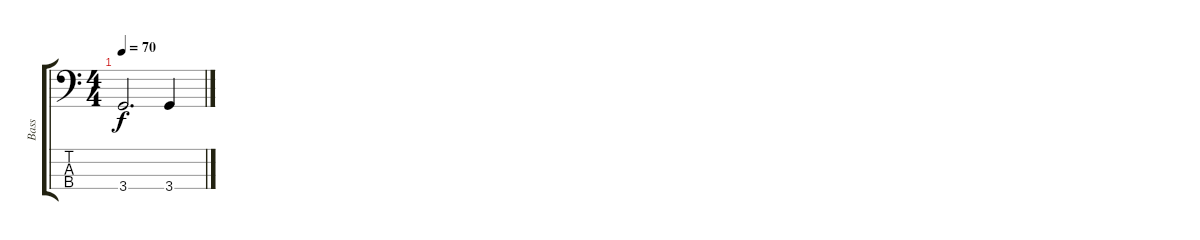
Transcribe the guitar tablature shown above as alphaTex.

\track ("Bass" "Bass") {instrument electricbassfinger}
\staff {score tabs}
\tuning (G2 D2 A1 E1) {hide}
\ts (4 4)
\tempo 70
\clef f4
\ks c
3.4{t}.2{d dy f} 3.4.4
